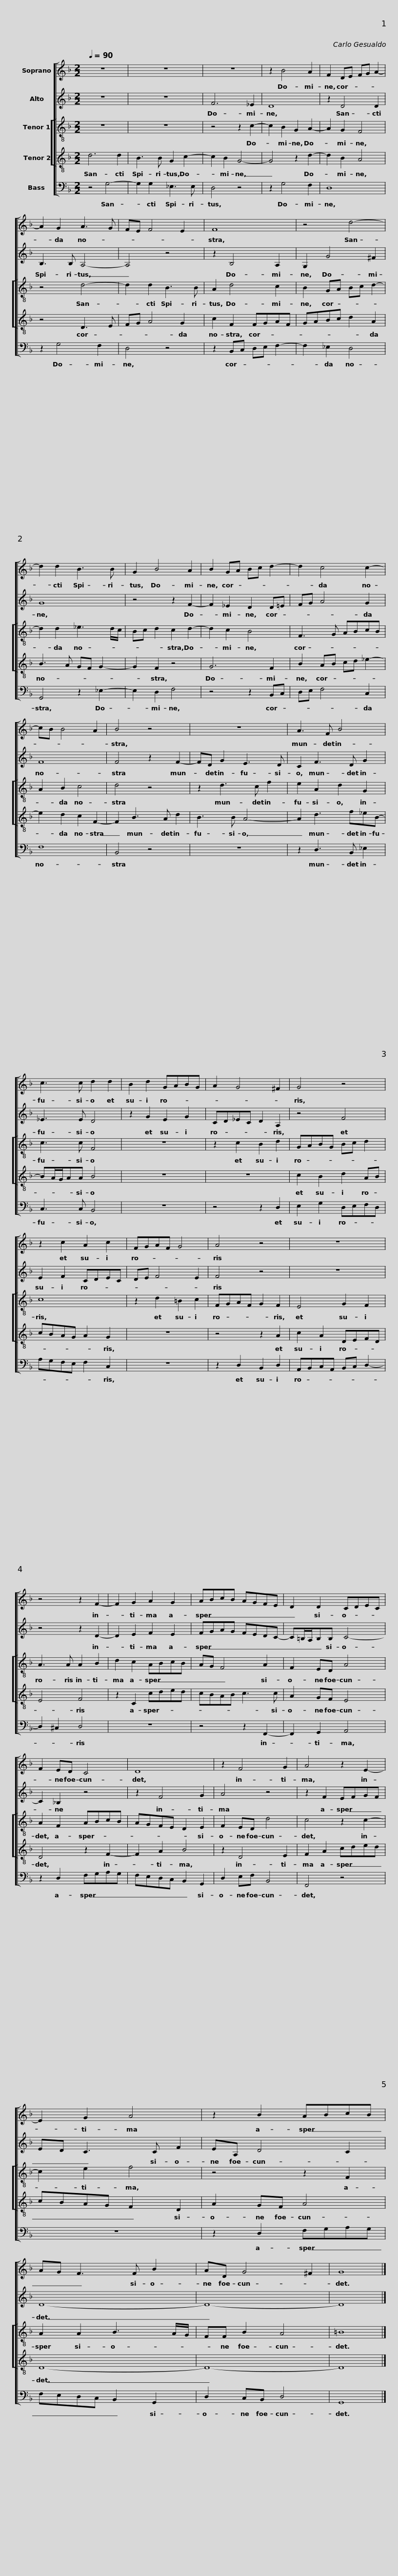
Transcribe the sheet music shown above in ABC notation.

X:1
%%score [ 1 2 [ 3 4 ] 5 ]
L:1/8
Q:1/4=90
M:2/2
I:linebreak $
K:F
V:1 treble
V:2 treble
V:3 treble-8
V:4 treble-8
V:5 bass
V:1
 z8 | z8 | z8 | z2 B4 A2 |$ F2 DE FG A2- | %5
 A2 G2 A3 G | FE F4 E2 | F8 | z4 d4- |$ d2 d2 B3 B | %10
 G2 B4 A2 | B2 GA Bc d2- | d2 c4 c2- |$ cB B4 A2 | B4 z4 | %15
 z8 | A3 F B4 |$ c3 c d2 d2 | B2 d2 GABG | A2 G4 ^F2 | %20
 G4 z4 |$ z2 c2 A2 c2 | FGAF G4 | A4 z4 | z8 | %25
 z4 z2 F2- |$ F2 G2 A2 G2 | ABcB AGFE | D2 D2 CDEC | F2 ED C4 |$ %30
 D8 | z2 F4 G2 | A4 z2 E2- | E2 G2 A4 |$ z2 B2 ABcB | %35
 AG F3 F B2 | AD G4 ^F2 | G8 |] %38
V:2
 z8 | z8 | F6 _E2 | D8 |$ z2 D4 D2 | %5
 B,3 B, A,4- | A,4 z4 | z2 B,4 A,2 | G,2 G4 ^F2 |$ G8 | %10
 z4 z2 F2- | F2 _E2 D2 D=E | FG A4 G2 |$ F8 | F4 z2 F2- | %15
 FD G2 E3 D | C2 F3 D G2 |$ _E3 E D4 | z2 G2 E2 G2 | CD_EC D2 A,2 | %20
 z4 F4 |$ E2 F2 CDEC | DE F4 E2 | F4 z4 | z8 | %25
 z4 z2 D2- |$ D2 E2 F2 E2 | FGAG FEDC- | C=B,/A,/B,B, C4- | C2 _B,2 z4 |$ %30
 z2 F4 G2 | A4 z4 | z2 F2 EFGF | ED C3 C F2 |$ EA, D4 C2 | %35
 D8- | D8- | D8 |] %38
V:3
 z8 | z8 | z4 z2 c2- | c2 B2 G2 A2- |$ A2 G2 F4 | %5
 z4 d4- | d2 d2 B3 B | A2 d4 c2 | B2 GA Bc d2- |$ d2 d2 _e3 d/c/ | %10
 Bc d2 c2 d2- | d2 c2 B4 | F3 G ABcB |$ A2 B2 c4 | d4 z4 | %15
 z2 d3 c f2 | e2 A2 d2 G2 |$ c3 c F4 | z8 | z2 c2 B2 d2 | %20
 GABG Bc d2 |$ c8 | z2 d2 =B2 c2 | FGAF G2 F2 | E4 G2 F2 | %25
 A3 A A2 B2 |$ d2 c2 ABcB | AG F4 A2 | F2 ED A4 | A2 F2 ABcB |$ %30
 AGFE D2 E2 | F2 ED d4 | c4 z2 c2- | c2 e2 f4 |$ z4 z2 F2 | %35
 A2 A2 B3 A/G/ | FF B2 A4 | =B8 |] %38
V:4
 d6 d2 | B3 B G2 c2- | c2 B2 G4- | G4 z2 d2- |$ d2 B2 A4 | %5
 z4 D3 E | FG A4 G2 | c2 F2 FGAF | GABc d2 A2 |$ B3 A GF G2- | %10
 G2 F2 z4 | G6 F2 | B2 AB cd _e2- |$ e2 d2 c2 F2- | F2 B3 A d2 | %15
 B3 B A4- | A2 d3 f_eB- |$ BA/G/AA B4 | z8 | z8 | %20
 c2 B2 d2 AB |$ cBAG A2 G2 | z8 | z4 z2 A2 | c2 A2 DEFD | %25
 E4 F4 |$ z2 C2 cded | cBAB c3 c | A2 GF E4 | D4 z2 F2- |$ %30
 F2 A2 B4 | z2 D4 E2 | F2 A2 cded | cBAG F2 D2 |$ A2 GF A4 | %35
 D8- | D8- | D8 |] %38
V:5
 z4 G,4- | G,2 G,2 _E,3 E, | D,4 z4 | z2 G,4 F,2 |$ D,8 | %5
 z2 G,4 F,2 | D,4 z4 | z2 B,,C, D,E, F,2- | F,2 _E,2 D,4 |$ G,,4 z2 _E,2- | %10
 E,2 D,2 F,4 | z4 z2 B,,C, | D,E, F,4 C,2 |$ F,8 | B,,4 z4 | %15
 z8 | z2 D,3 B,, _E,2 |$ C,3 C, B,,4 | z8 | z4 z2 D,2 | %20
 E,2 G,2 D,E,F,D, |$ A,G,F,E, F,2 C,2 | z8 | z2 D,2 B,,2 D,2 | A,,B,,C,A,, B,,C, D,2- | %25
 D,2 ^C,2 D,4 |$ z8 | z4 z2 F,,2- | F,,2 G,,2 A,,4 | z2 D,2 F,G,A,G, |$ %30
 F,E,D,C, B,,2 G,,2 | D,2 E,F, B,,4 | F,,4 z4 | z8 |$ z2 D,2 F,G,A,G, | %35
 F,E,D,C, B,,2 G,,2 | D,2 C,B,, D,4 | G,,8 |] %38
